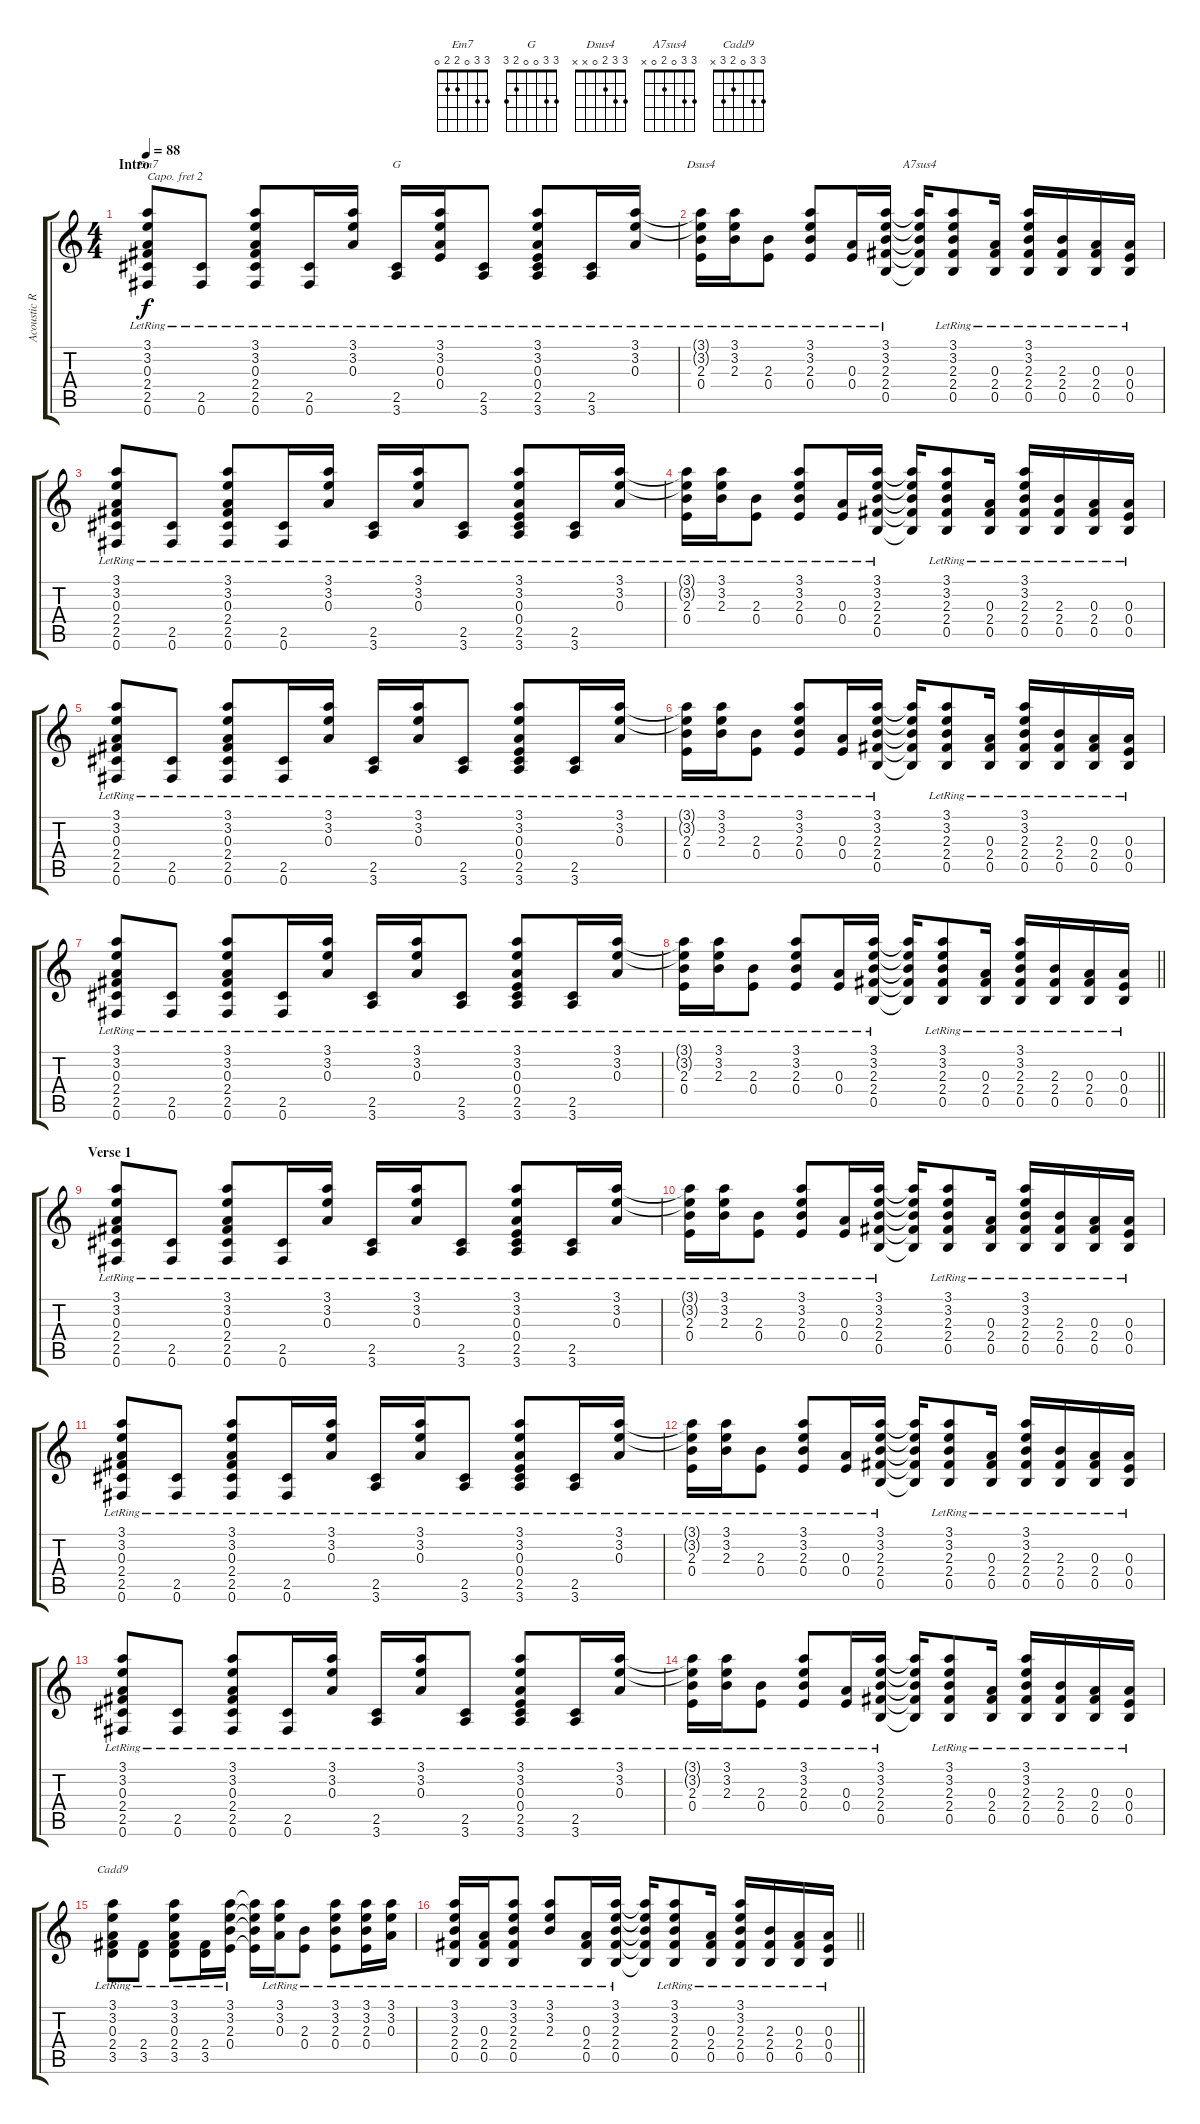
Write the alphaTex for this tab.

\track ("Acoustic Rhythm Guitar" "Acoustic R") {instrument acousticguitarsteel}
\staff {score tabs}
\capo 2
\tuning (E4 B3 G3 D3 A2 E2) {hide}
\chord ("Em7" 3 3 0 2 2 0)
\chord ("G" 3 3 0 0 2 3)
\chord ("Dsus4" 3 3 2 0 x x)
\chord ("A7sus4" 3 3 0 2 0 x)
\chord ("Cadd9" 3 3 0 2 3 x)
\ts (4 4)
\section ("" "Intro")
\tempo 88
\clef g2
\ks c
(3.1{lr} 3.2{lr} 0.3{lr} 2.4{lr} 2.5{lr} 0.6{lr}).8{ch "Em7" dy f instrument acousticguitarsteel} (2.5{lr} 0.6{lr}).8 (3.1{lr} 3.2{lr} 0.3{lr} 2.4{lr} 2.5{lr} 0.6{lr}).8 (2.5{lr} 0.6{lr}).16 (3.1{lr} 3.2{lr} 0.3{lr}).16 (2.5{lr} 3.6{lr}).16{ch "G"} (3.1{lr} 3.2{lr} 0.3{lr} 0.4).16 (2.5{lr} 3.6{lr}).8 (3.1{lr} 3.2{lr} 0.3{lr} 0.4{lr} 2.5{lr} 3.6{lr}).8 (2.5{lr} 3.6{lr}).16 (3.1{lr} 3.2{lr} 0.3{lr}).16 |
(3.1{t} 3.2{t} 2.3{lr} 0.4{lr}).16{ch "Dsus4"} (3.1{lr} 3.2{lr} 2.3{lr}).16 (2.3{lr} 0.4{lr}).8 (3.1{lr} 3.2{lr} 2.3{lr} 0.4{lr}).8 (0.3{lr} 0.4{lr}).16 (3.1{lr} 3.2{lr} 2.3{lr} 2.4{lr} 0.5{lr}).16 (3.1{t} 3.2{t} 2.3{t} 2.4{t} 0.5{t}).16{ch "A7sus4"} (3.1{lr} 3.2{lr} 2.3{lr} 2.4{lr} 0.5{lr}).8 (0.3{lr} 2.4{lr} 0.5{lr}).16 (3.1{lr} 3.2{lr} 2.3{lr} 2.4{lr} 0.5{lr}).16 (2.3{lr} 2.4{lr} 0.5{lr}).16 (0.3{lr} 2.4{lr} 0.5{lr}).16 (0.3{lr} 0.4{lr} 0.5{lr}).16 |
(3.1{lr} 3.2{lr} 0.3{lr} 2.4{lr} 2.5{lr} 0.6{lr}).8 (2.5{lr} 0.6{lr}).8 (3.1{lr} 3.2{lr} 0.3{lr} 2.4{lr} 2.5{lr} 0.6{lr}).8 (2.5{lr} 0.6{lr}).16 (3.1{lr} 3.2{lr} 0.3{lr}).16 (2.5{lr} 3.6{lr}).16 (3.1{lr} 3.2{lr} 0.3{lr}).16 (2.5{lr} 3.6{lr}).8 (3.1{lr} 3.2{lr} 0.3{lr} 0.4{lr} 2.5{lr} 3.6{lr}).8 (2.5{lr} 3.6{lr}).16 (3.1{lr} 3.2{lr} 0.3{lr}).16 |
(3.1{t} 3.2{t} 2.3{lr} 0.4{lr}).16 (3.1{lr} 3.2{lr} 2.3{lr}).16 (2.3{lr} 0.4{lr}).8 (3.1{lr} 3.2{lr} 2.3{lr} 0.4{lr}).8 (0.3{lr} 0.4{lr}).16 (3.1{lr} 3.2{lr} 2.3{lr} 2.4{lr} 0.5{lr}).16 (3.1{t} 3.2{t} 2.3{t} 2.4{t} 0.5{t}).16 (3.1{lr} 3.2{lr} 2.3{lr} 2.4{lr} 0.5{lr}).8 (0.3{lr} 2.4{lr} 0.5{lr}).16 (3.1{lr} 3.2{lr} 2.3{lr} 2.4{lr} 0.5{lr}).16 (2.3{lr} 2.4{lr} 0.5{lr}).16 (0.3{lr} 2.4{lr} 0.5{lr}).16 (0.3{lr} 0.4{lr} 0.5{lr}).16 |
(3.1{lr} 3.2{lr} 0.3{lr} 2.4{lr} 2.5{lr} 0.6{lr}).8 (2.5{lr} 0.6{lr}).8 (3.1{lr} 3.2{lr} 0.3{lr} 2.4{lr} 2.5{lr} 0.6{lr}).8 (2.5{lr} 0.6{lr}).16 (3.1{lr} 3.2{lr} 0.3{lr}).16 (2.5{lr} 3.6{lr}).16 (3.1{lr} 3.2{lr} 0.3{lr}).16 (2.5{lr} 3.6{lr}).8 (3.1{lr} 3.2{lr} 0.3{lr} 0.4{lr} 2.5{lr} 3.6{lr}).8 (2.5{lr} 3.6{lr}).16 (3.1{lr} 3.2{lr} 0.3{lr}).16 |
(3.1{t} 3.2{t} 2.3{lr} 0.4{lr}).16 (3.1{lr} 3.2{lr} 2.3{lr}).16 (2.3{lr} 0.4{lr}).8 (3.1{lr} 3.2{lr} 2.3{lr} 0.4{lr}).8 (0.3{lr} 0.4{lr}).16 (3.1{lr} 3.2{lr} 2.3{lr} 2.4{lr} 0.5{lr}).16 (3.1{t} 3.2{t} 2.3{t} 2.4{t} 0.5{t}).16 (3.1{lr} 3.2{lr} 2.3{lr} 2.4{lr} 0.5{lr}).8 (0.3{lr} 2.4{lr} 0.5{lr}).16 (3.1{lr} 3.2{lr} 2.3{lr} 2.4{lr} 0.5{lr}).16 (2.3{lr} 2.4{lr} 0.5{lr}).16 (0.3{lr} 2.4{lr} 0.5{lr}).16 (0.3{lr} 0.4{lr} 0.5{lr}).16 |
(3.1{lr} 3.2{lr} 0.3{lr} 2.4{lr} 2.5{lr} 0.6{lr}).8 (2.5{lr} 0.6{lr}).8 (3.1{lr} 3.2{lr} 0.3{lr} 2.4{lr} 2.5{lr} 0.6{lr}).8 (2.5{lr} 0.6{lr}).16 (3.1{lr} 3.2{lr} 0.3{lr}).16 (2.5{lr} 3.6{lr}).16 (3.1{lr} 3.2{lr} 0.3{lr}).16 (2.5{lr} 3.6{lr}).8 (3.1{lr} 3.2{lr} 0.3{lr} 0.4{lr} 2.5{lr} 3.6{lr}).8 (2.5{lr} 3.6{lr}).16 (3.1{lr} 3.2{lr} 0.3{lr}).16 |
\barLineRight lightlight
(3.1{t} 3.2{t} 2.3{lr} 0.4{lr}).16 (3.1{lr} 3.2{lr} 2.3{lr}).16 (2.3{lr} 0.4{lr}).8 (3.1{lr} 3.2{lr} 2.3{lr} 0.4{lr}).8 (0.3{lr} 0.4{lr}).16 (3.1{lr} 3.2{lr} 2.3{lr} 2.4{lr} 0.5{lr}).16 (3.1{t} 3.2{t} 2.3{t} 2.4{t} 0.5{t}).16 (3.1{lr} 3.2{lr} 2.3{lr} 2.4{lr} 0.5{lr}).8 (0.3{lr} 2.4{lr} 0.5{lr}).16 (3.1{lr} 3.2{lr} 2.3{lr} 2.4{lr} 0.5{lr}).16 (2.3{lr} 2.4{lr} 0.5{lr}).16 (0.3{lr} 2.4{lr} 0.5{lr}).16 (0.3{lr} 0.4{lr} 0.5{lr}).16 |
\section ("" "Verse 1")
(3.1{lr} 3.2{lr} 0.3{lr} 2.4{lr} 2.5{lr} 0.6{lr}).8 (2.5{lr} 0.6{lr}).8 (3.1{lr} 3.2{lr} 0.3{lr} 2.4{lr} 2.5{lr} 0.6{lr}).8 (2.5{lr} 0.6{lr}).16 (3.1{lr} 3.2{lr} 0.3{lr}).16 (2.5{lr} 3.6{lr}).16 (3.1{lr} 3.2{lr} 0.3{lr}).16 (2.5{lr} 3.6{lr}).8 (3.1{lr} 3.2{lr} 0.3{lr} 0.4{lr} 2.5{lr} 3.6{lr}).8 (2.5{lr} 3.6{lr}).16 (3.1{lr} 3.2{lr} 0.3{lr}).16 |
(3.1{t} 3.2{t} 2.3{lr} 0.4{lr}).16 (3.1{lr} 3.2{lr} 2.3{lr}).16 (2.3{lr} 0.4{lr}).8 (3.1{lr} 3.2{lr} 2.3{lr} 0.4{lr}).8 (0.3{lr} 0.4{lr}).16 (3.1{lr} 3.2{lr} 2.3{lr} 2.4{lr} 0.5{lr}).16 (3.1{t} 3.2{t} 2.3{t} 2.4{t} 0.5{t}).16 (3.1{lr} 3.2{lr} 2.3{lr} 2.4{lr} 0.5{lr}).8 (0.3{lr} 2.4{lr} 0.5{lr}).16 (3.1{lr} 3.2{lr} 2.3{lr} 2.4{lr} 0.5{lr}).16 (2.3{lr} 2.4{lr} 0.5{lr}).16 (0.3{lr} 2.4{lr} 0.5{lr}).16 (0.3{lr} 0.4{lr} 0.5{lr}).16 |
(3.1{lr} 3.2{lr} 0.3{lr} 2.4{lr} 2.5{lr} 0.6{lr}).8 (2.5{lr} 0.6{lr}).8 (3.1{lr} 3.2{lr} 0.3{lr} 2.4{lr} 2.5{lr} 0.6{lr}).8 (2.5{lr} 0.6{lr}).16 (3.1{lr} 3.2{lr} 0.3{lr}).16 (2.5{lr} 3.6{lr}).16 (3.1{lr} 3.2{lr} 0.3{lr}).16 (2.5{lr} 3.6{lr}).8 (3.1{lr} 3.2{lr} 0.3{lr} 0.4{lr} 2.5{lr} 3.6{lr}).8 (2.5{lr} 3.6{lr}).16 (3.1{lr} 3.2{lr} 0.3{lr}).16 |
(3.1{t} 3.2{t} 2.3{lr} 0.4{lr}).16 (3.1{lr} 3.2{lr} 2.3{lr}).16 (2.3{lr} 0.4{lr}).8 (3.1{lr} 3.2{lr} 2.3{lr} 0.4{lr}).8 (0.3{lr} 0.4{lr}).16 (3.1{lr} 3.2{lr} 2.3{lr} 2.4{lr} 0.5{lr}).16 (3.1{t} 3.2{t} 2.3{t} 2.4{t} 0.5{t}).16 (3.1{lr} 3.2{lr} 2.3{lr} 2.4{lr} 0.5{lr}).8 (0.3{lr} 2.4{lr} 0.5{lr}).16 (3.1{lr} 3.2{lr} 2.3{lr} 2.4{lr} 0.5{lr}).16 (2.3{lr} 2.4{lr} 0.5{lr}).16 (0.3{lr} 2.4{lr} 0.5{lr}).16 (0.3{lr} 0.4{lr} 0.5{lr}).16 |
(3.1{lr} 3.2{lr} 0.3{lr} 2.4{lr} 2.5{lr} 0.6{lr}).8 (2.5{lr} 0.6{lr}).8 (3.1{lr} 3.2{lr} 0.3{lr} 2.4{lr} 2.5{lr} 0.6{lr}).8 (2.5{lr} 0.6{lr}).16 (3.1{lr} 3.2{lr} 0.3{lr}).16 (2.5{lr} 3.6{lr}).16 (3.1{lr} 3.2{lr} 0.3{lr}).16 (2.5{lr} 3.6{lr}).8 (3.1{lr} 3.2{lr} 0.3{lr} 0.4{lr} 2.5{lr} 3.6{lr}).8 (2.5{lr} 3.6{lr}).16 (3.1{lr} 3.2{lr} 0.3{lr}).16 |
(3.1{t} 3.2{t} 2.3{lr} 0.4{lr}).16 (3.1{lr} 3.2{lr} 2.3{lr}).16 (2.3{lr} 0.4{lr}).8 (3.1{lr} 3.2{lr} 2.3{lr} 0.4{lr}).8 (0.3{lr} 0.4{lr}).16 (3.1{lr} 3.2{lr} 2.3{lr} 2.4{lr} 0.5{lr}).16 (3.1{t} 3.2{t} 2.3{t} 2.4{t} 0.5{t}).16 (3.1{lr} 3.2{lr} 2.3{lr} 2.4{lr} 0.5{lr}).8 (0.3{lr} 2.4{lr} 0.5{lr}).16 (3.1{lr} 3.2{lr} 2.3{lr} 2.4{lr} 0.5{lr}).16 (2.3{lr} 2.4{lr} 0.5{lr}).16 (0.3{lr} 2.4{lr} 0.5{lr}).16 (0.3{lr} 0.4{lr} 0.5{lr}).16 |
(3.1{lr} 3.2{lr} 0.3{lr} 2.4{lr} 3.5{lr}).8{ch "Cadd9"} (2.4{lr} 3.5{lr}).8 (3.1{lr} 3.2{lr} 0.3{lr} 2.4{lr} 3.5{lr}).8 (2.4{lr} 3.5{lr}).16 (3.1{lr} 3.2{lr} 2.3{lr} 0.4{lr}).16 (3.1{t} 3.2{t} 2.3{t} 0.4{t}).16 (3.1{lr} 3.2{lr} 0.3{lr}).16 (2.3{lr} 0.4{lr}).8 (3.1{lr} 3.2{lr} 2.3{lr} 0.4{lr}).8 (3.1{lr} 3.2{lr} 2.3{lr} 0.4{lr}).16 (3.1{lr} 3.2{lr} 0.3{lr}).16 |
\barLineRight lightlight
(3.1{lr} 3.2{lr} 2.3{lr} 2.4{lr} 0.5{lr}).16 (0.3{lr} 2.4{lr} 0.5{lr}).16 (3.1{lr} 3.2{lr} 2.3{lr} 2.4{lr} 0.5{lr}).8 (3.1{lr} 3.2{lr} 2.3{lr}).8 (0.3{lr} 2.4{lr} 0.5{lr}).16 (3.1{lr} 3.2{lr} 2.3{lr} 2.4{lr} 0.5{lr}).16 (3.1{t} 3.2{t} 2.3{t} 2.4{t} 0.5{t}).16 (3.1{lr} 3.2{lr} 2.3{lr} 2.4{lr} 0.5{lr}).8 (0.3{lr} 2.4{lr} 0.5{lr}).16 (3.1{lr} 3.2{lr} 2.3{lr} 2.4{lr} 0.5{lr}).16 (2.3{lr} 2.4{lr} 0.5{lr}).16 (0.3{lr} 2.4{lr} 0.5{lr}).16 (0.3{lr} 0.4{lr} 0.5{lr}).16
